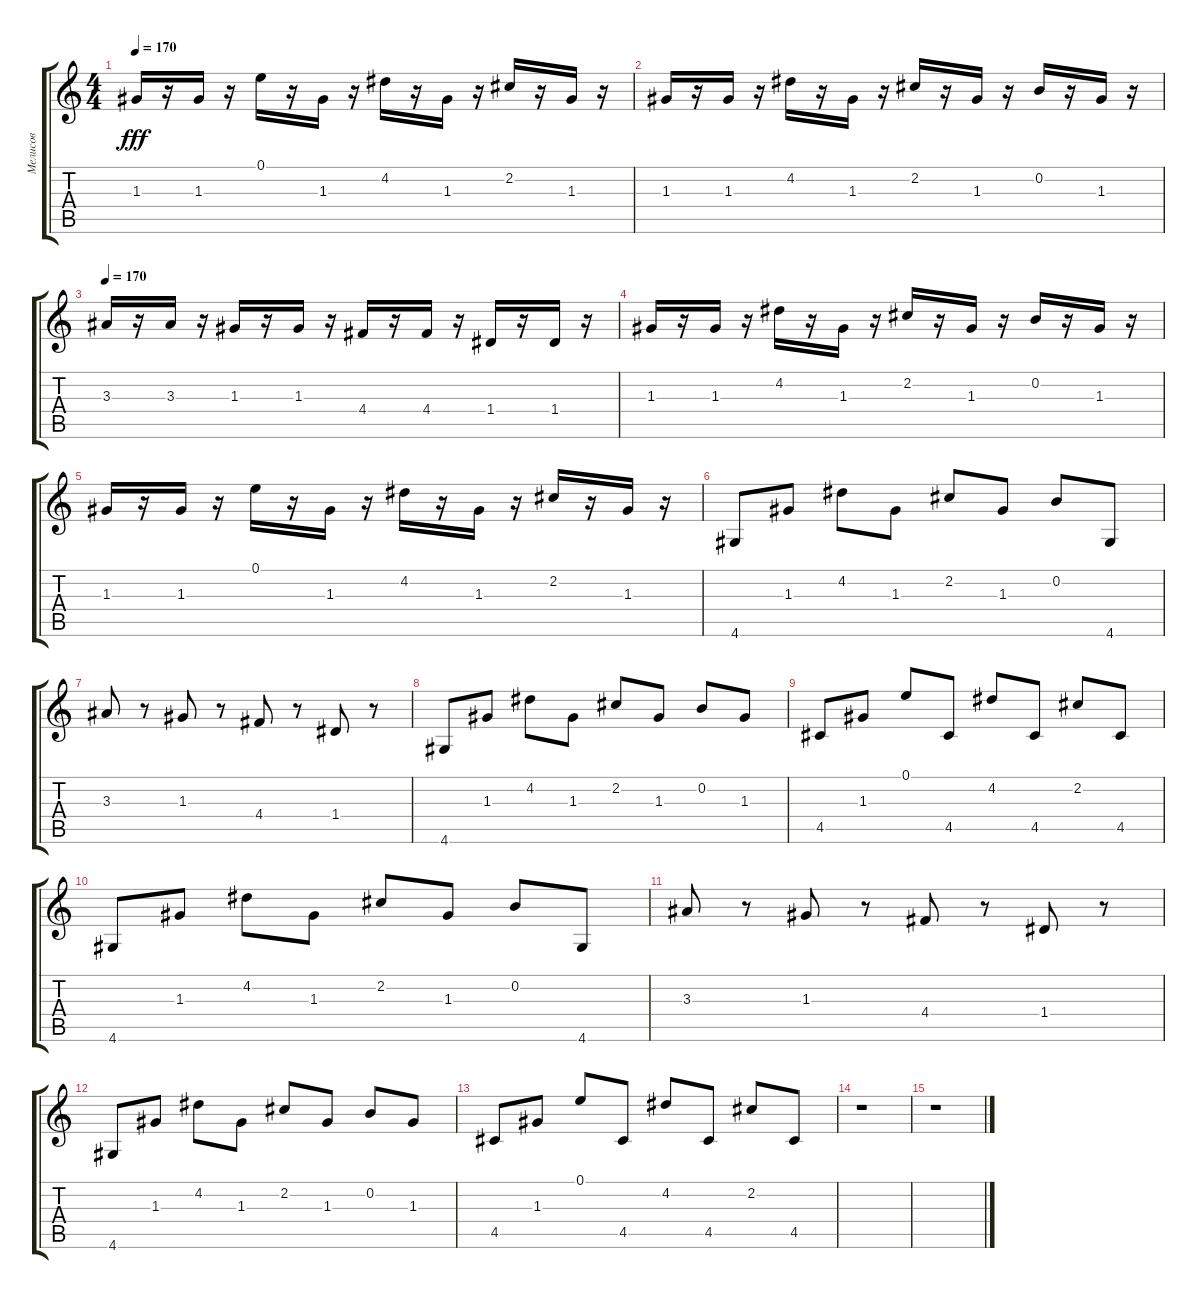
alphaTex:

\track ("Мелисов" "Мелисов") {instrument distortionguitar}
\staff {score tabs}
\tuning (E4 B3 G3 D3 A2 E2) {hide}
\ts (4 4)
\tempo 170
\clef g2
\ks c
1.3.16{dy fff} r.16 1.3.16 r.16 0.1.16 r.16 1.3.16 r.16 4.2.16 r.16 1.3.16 r.16 2.2.16 r.16 1.3.16 r.16 |
1.3.16 r.16 1.3.16 r.16 4.2.16 r.16 1.3.16 r.16 2.2.16 r.16 1.3.16 r.16 0.2.16 r.16 1.3.16 r.16 |
\tempo 170
3.3.16 r.16 3.3.16 r.16 1.3.16 r.16 1.3.16 r.16 4.4.16 r.16 4.4.16 r.16 1.4.16 r.16 1.4.16 r.16 |
1.3.16 r.16 1.3.16 r.16 4.2.16 r.16 1.3.16 r.16 2.2.16 r.16 1.3.16 r.16 0.2.16 r.16 1.3.16 r.16 |
1.3.16 r.16 1.3.16 r.16 0.1.16 r.16 1.3.16 r.16 4.2.16 r.16 1.3.16 r.16 2.2.16 r.16 1.3.16 r.16 |
4.6.8 1.3.8 4.2.8 1.3.8 2.2.8 1.3.8 0.2.8 4.6.8 |
3.3.8 r.8 1.3.8 r.8 4.4.8 r.8 1.4.8 r.8 |
4.6.8 1.3.8 4.2.8 1.3.8 2.2.8 1.3.8 0.2.8 1.3.8 |
4.5.8 1.3.8 0.1.8 4.5.8 4.2.8 4.5.8 2.2.8 4.5.8 |
4.6.8 1.3.8 4.2.8 1.3.8 2.2.8 1.3.8 0.2.8 4.6.8 |
3.3.8 r.8 1.3.8 r.8 4.4.8 r.8 1.4.8 r.8 |
4.6.8 1.3.8 4.2.8 1.3.8 2.2.8 1.3.8 0.2.8 1.3.8 |
4.5.8 1.3.8 0.1.8 4.5.8 4.2.8 4.5.8 2.2.8 4.5.8 |
r.1 |
r.1
